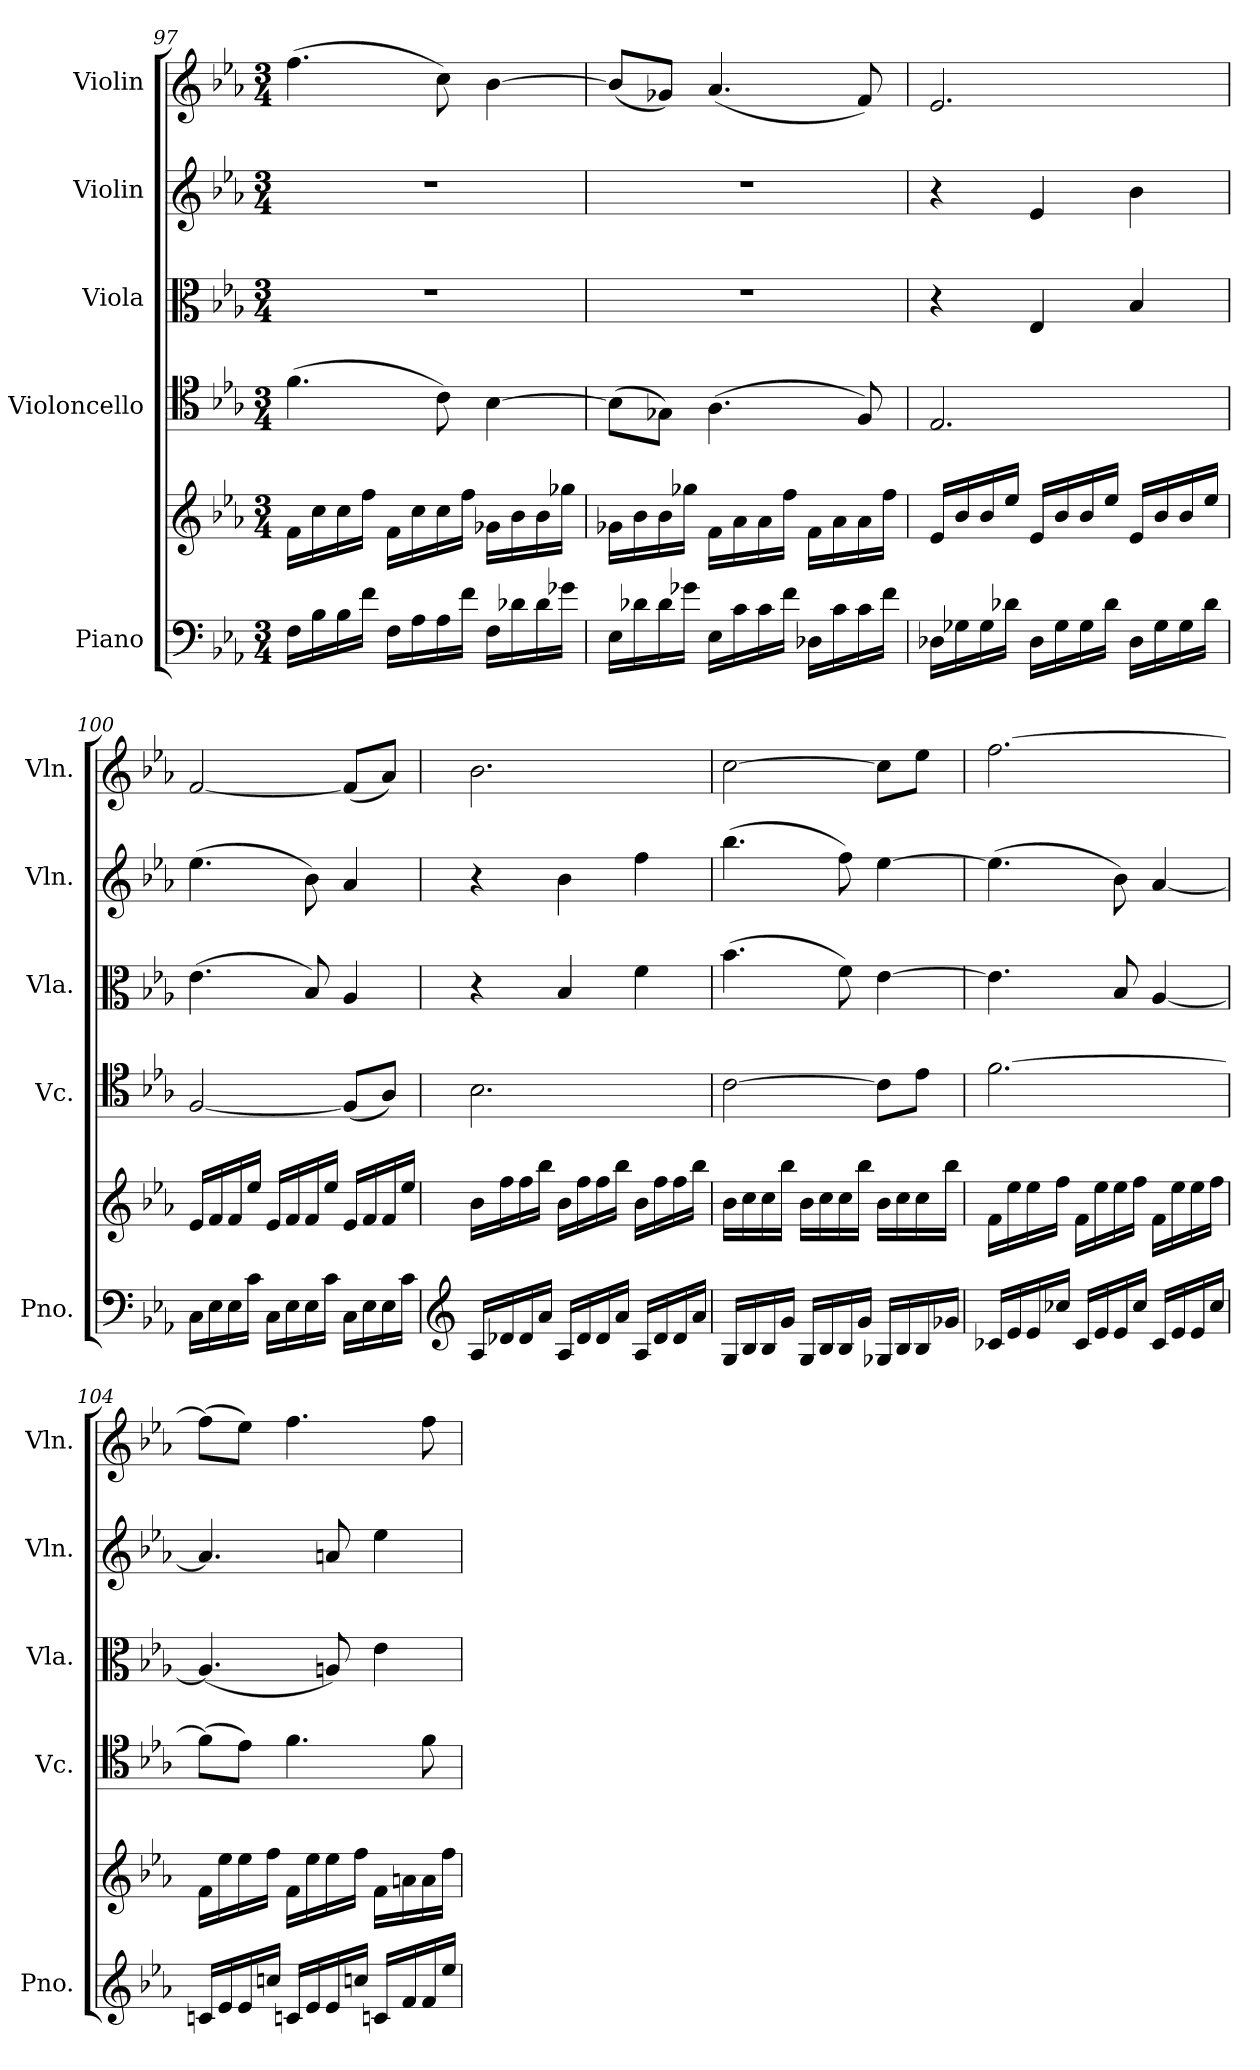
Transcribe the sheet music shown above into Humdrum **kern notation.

**kern	**kern	**kern	**kern	**kern	**kern
*part5	*part5	*part4	*part3	*part2	*part1
*staff6	*staff5	*staff4	*staff3	*staff2	*staff1
*I"Piano	*	*I"Violoncello	*I"Viola	*I"Violin	*I"Violin
*I'Pno.	*	*I'Vc.	*I'Vla.	*I'Vln.	*I'Vln.
*clefF4	*clefG2	*clefC4	*clefC3	*clefG2	*clefG2
*k[b-e-a-]	*k[b-e-a-]	*k[b-e-a-]	*k[b-e-a-]	*k[b-e-a-]	*k[b-e-a-]
*M3/4	*M3/4	*M3/4	*M3/4	*M3/4	*M3/4
=97	=97	=97	=97	=97	=97
16F\LL	16f\LL	(4.f\	2.r	2.r	(4.ff\
16B-\	16cc\	.	.	.	.
16B-\	16cc\	.	.	.	.
16f\JJ	16ff\JJ	.	.	.	.
16F\LL	16f\LL	.	.	.	.
16A-\	16cc\	.	.	.	.
16A-\	16cc\	8c\)	.	.	8cc\)
16f\JJ	16ff\JJ	.	.	.	.
16F\LL	16g-X\LL	[4B-\	.	.	[4b-\
16d-X\	16b-\	.	.	.	.
16d-\	16b-\	.	.	.	.
16g-X\JJ	16gg-X\JJ	.	.	.	.
!!LO:PB:g=z
=98	=98	=98	=98	=98	=98
16E-\LL	16g-X\LL	(8B-\L]	2.r	2.r	(8b-/L]
16d-X\	16b-\	.	.	.	.
16d-\	16b-\	8G-X\J)	.	.	8g-X/J)
16g-X\JJ	16gg-X\JJ	.	.	.	.
16E-\LL	16f\LL	(4.A-\	.	.	(4.a-/
16c\	16a-\	.	.	.	.
16c\	16a-\	.	.	.	.
16f\JJ	16ff\JJ	.	.	.	.
16D-X\LL	16f\LL	.	.	.	.
16c\	16a-\	.	.	.	.
16c\	16a-\	8F/)	.	.	8f/)
16f\JJ	16ff\JJ	.	.	.	.
=99	=99	=99	=99	=99	=99
16D-X\LL	16e-/LL	2.E-/	4r	4r	2.e-/
16G-X\	16b-/	.	.	.	.
16G-\	16b-/	.	.	.	.
16d-X\JJ	16ee-/JJ	.	.	.	.
16D-\LL	16e-/LL	.	4E-/	4e-/	.
16G-\	16b-/	.	.	.	.
16G-\	16b-/	.	.	.	.
16d-\JJ	16ee-/JJ	.	.	.	.
16D-\LL	16e-/LL	.	4B-/	4b-\	.
16G-\	16b-/	.	.	.	.
16G-\	16b-/	.	.	.	.
16d-\JJ	16ee-/JJ	.	.	.	.
!!LO:LB:g=z
=100	=100	=100	=100	=100	=100
16C\LL	16e-/LL	[2F/	(4.e-\	(4.ee-\	[2f/
16E-\	16f/	.	.	.	.
16E-\	16f/	.	.	.	.
16c\JJ	16ee-/JJ	.	.	.	.
16C\LL	16e-/LL	.	.	.	.
16E-\	16f/	.	.	.	.
16E-\	16f/	.	8B-/)	8b-\)	.
16c\JJ	16ee-/JJ	.	.	.	.
16C\LL	16e-/LL	(8F/L]	4A-/	4a-/	(8f/L]
16E-\	16f/	.	.	.	.
16E-\	16f/	8A-/J)	.	.	8a-/J)
16c\JJ	16ee-/JJ	.	.	.	.
=101	=101	=101	=101	=101	=101
*clefG2	*	*	*	*	*
16A-/LL	16b-\LL	2.B-\	4r	4r	2.b-\
16d-X/	16ff\	.	.	.	.
16d-/	16ff\	.	.	.	.
16a-/JJ	16bb-\JJ	.	.	.	.
16A-/LL	16b-\LL	.	4B-/	4b-\	.
16d-/	16ff\	.	.	.	.
16d-/	16ff\	.	.	.	.
16a-/JJ	16bb-\JJ	.	.	.	.
16A-/LL	16b-\LL	.	4f\	4ff\	.
16d-/	16ff\	.	.	.	.
16d-/	16ff\	.	.	.	.
16a-/JJ	16bb-\JJ	.	.	.	.
!!LO:PB:g=z
=102	=102	=102	=102	=102	=102
16G/LL	16b-\LL	[2c\	(4.b-\	(4.bb-\	[2cc\
16B-/	16cc\	.	.	.	.
16B-/	16cc\	.	.	.	.
16g/JJ	16bb-\JJ	.	.	.	.
16G/LL	16b-\LL	.	.	.	.
16B-/	16cc\	.	.	.	.
16B-/	16cc\	.	8f\)	8ff\)	.
16g/JJ	16bb-\JJ	.	.	.	.
16G-X/LL	16b-\LL	8c\L]	[4e-\	[4ee-\	8cc\L]
16B-/	16cc\	.	.	.	.
16B-/	16cc\	8e-\J	.	.	8ee-\J
16g-X/JJ	16bb-\JJ	.	.	.	.
=103	=103	=103	=103	=103	=103
16c-X/LL	16f\LL	[2.f\	4.e-\]	(4.ee-\]	[2.ff\
16e-/	16ee-\	.	.	.	.
16e-/	16ee-\	.	.	.	.
16cc-X/JJ	16ff\JJ	.	.	.	.
16c-/LL	16f\LL	.	.	.	.
16e-/	16ee-\	.	.	.	.
16e-/	16ee-\	.	8B-/	8b-\)	.
16cc-/JJ	16ff\JJ	.	.	.	.
16c-/LL	16f\LL	.	[4A-/	[4a-/	.
16e-/	16ee-\	.	.	.	.
16e-/	16ee-\	.	.	.	.
16cc-/JJ	16ff\JJ	.	.	.	.
!!LO:LB:g=z
=104	=104	=104	=104	=104	=104
16cn/LL	16f\LL	(8f\L]	(4.A-/]	4.a-/]	(8ff\L]
16e-/	16ee-\	.	.	.	.
16e-/	16ee-\	8e-\J)	.	.	8ee-\J)
16ccn/JJ	16ff\JJ	.	.	.	.
16cn/LL	16f\LL	4.f\	.	.	4.ff\
16e-/	16ee-\	.	.	.	.
16e-/	16ee-\	.	8An/)	8an/	.
16ccn/JJ	16ff\JJ	.	.	.	.
16cn/LL	16f\LL	.	4e-\	4ee-\	.
16f/	16an\	.	.	.	.
16f/	16a\	8f\	.	.	8ff\
16ee-/JJ	16ff\JJ	.	.	.	.
=	=	=	=	=	=
*-	*-	*-	*-	*-	*-
